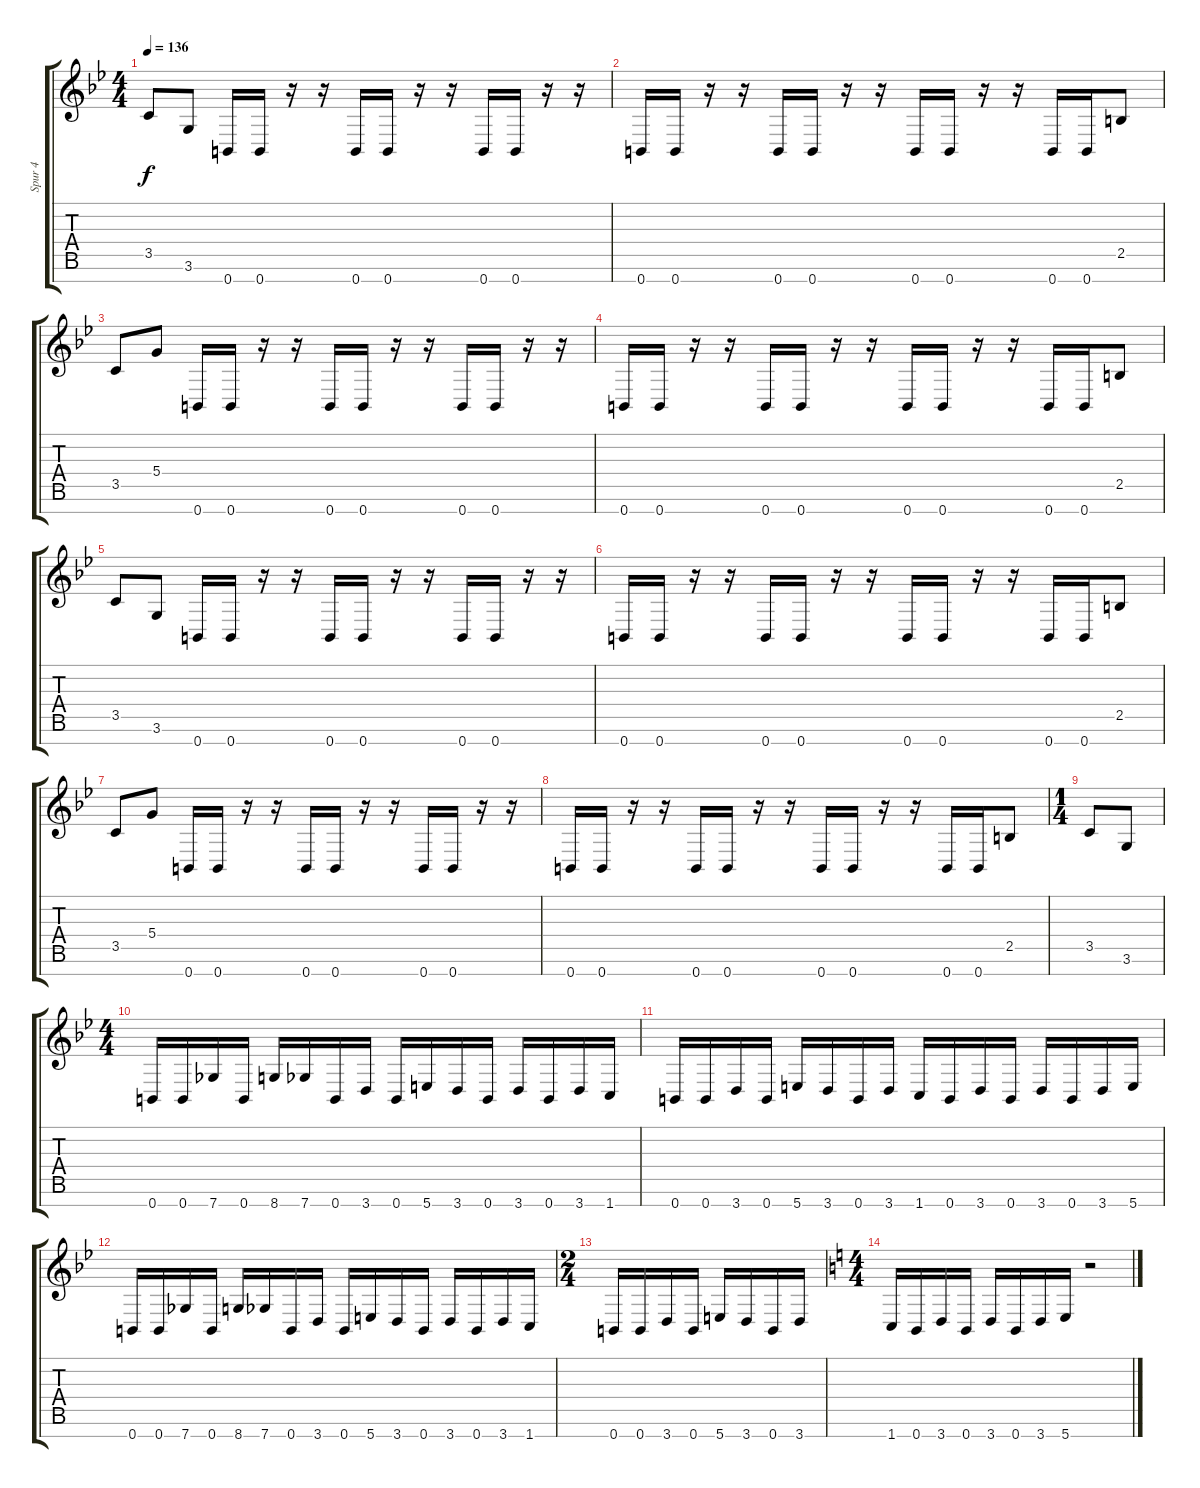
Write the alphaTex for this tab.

\track ("Spur 4" "Spur 4") {instrument distortionguitar}
\staff {score tabs}
\tuning (E4 B3 G3 D3 A2 E2 B1) {hide}
\ts (4 4)
\tempo 136
\clef g2
\ks bb
3.5.8{dy f} 3.6.8 0.7.16 0.7.16 r.16 r.16 0.7.16 0.7.16 r.16 r.16 0.7.16 0.7.16 r.16 r.16 |
0.7.16 0.7.16 r.16 r.16 0.7.16 0.7.16 r.16 r.16 0.7.16 0.7.16 r.16 r.16 0.7.16 0.7.16 2.5.8 |
3.5.8 5.4.8 0.7.16 0.7.16 r.16 r.16 0.7.16 0.7.16 r.16 r.16 0.7.16 0.7.16 r.16 r.16 |
0.7.16 0.7.16 r.16 r.16 0.7.16 0.7.16 r.16 r.16 0.7.16 0.7.16 r.16 r.16 0.7.16 0.7.16 2.5.8 |
3.5.8 3.6.8 0.7.16 0.7.16 r.16 r.16 0.7.16 0.7.16 r.16 r.16 0.7.16 0.7.16 r.16 r.16 |
0.7.16 0.7.16 r.16 r.16 0.7.16 0.7.16 r.16 r.16 0.7.16 0.7.16 r.16 r.16 0.7.16 0.7.16 2.5.8 |
3.5.8 5.4.8 0.7.16 0.7.16 r.16 r.16 0.7.16 0.7.16 r.16 r.16 0.7.16 0.7.16 r.16 r.16 |
0.7.16 0.7.16 r.16 r.16 0.7.16 0.7.16 r.16 r.16 0.7.16 0.7.16 r.16 r.16 0.7.16 0.7.16 2.5.8 |
\ts (1 4)
3.5.8 3.6.8 |
\ts (4 4)
0.7.16 0.7.16 7.7.16 0.7.16 8.7.16 7.7.16 0.7.16 3.7.16 0.7.16 5.7.16 3.7.16 0.7.16 3.7.16 0.7.16 3.7.16 1.7.16 |
0.7.16 0.7.16 3.7.16 0.7.16 5.7.16 3.7.16 0.7.16 3.7.16 1.7.16 0.7.16 3.7.16 0.7.16 3.7.16 0.7.16 3.7.16 5.7.16 |
0.7.16 0.7.16 7.7.16 0.7.16 8.7.16 7.7.16 0.7.16 3.7.16 0.7.16 5.7.16 3.7.16 0.7.16 3.7.16 0.7.16 3.7.16 1.7.16 |
\ts (2 4)
0.7.16 0.7.16 3.7.16 0.7.16 5.7.16 3.7.16 0.7.16 3.7.16 |
\ts (4 4)
\ks c
1.7.16 0.7.16 3.7.16 0.7.16 3.7.16 0.7.16 3.7.16 5.7.16 r.2
